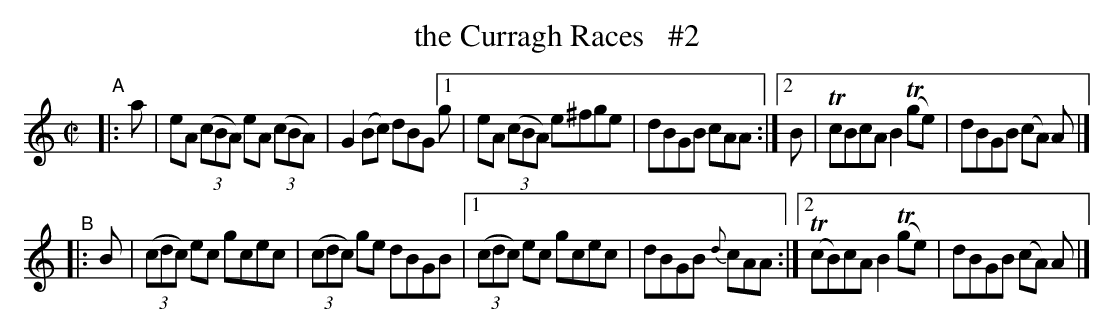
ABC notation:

X:1
T: the Curragh Races   #2
M: C|
L: 1/8
K: Am
"^A"\
|: a | eA ((3cBA) eA ((3cBA) | G2(Bc) dBG \
[1 g | eA ((3cBA) e^fge | dBGB cAA :|\
[2 B | TcBcA B2(Tge) | dBGB (cA) A |]
"^B"\
|: B | (3(cdc) ec gcec | (3(cdc) ge dBGB |\
[1 (3(cdc) ec gcec | dBGB {d}cAA :|\
[2 (TcB)cA B2(Tge) | dBGB (cA) A |]
